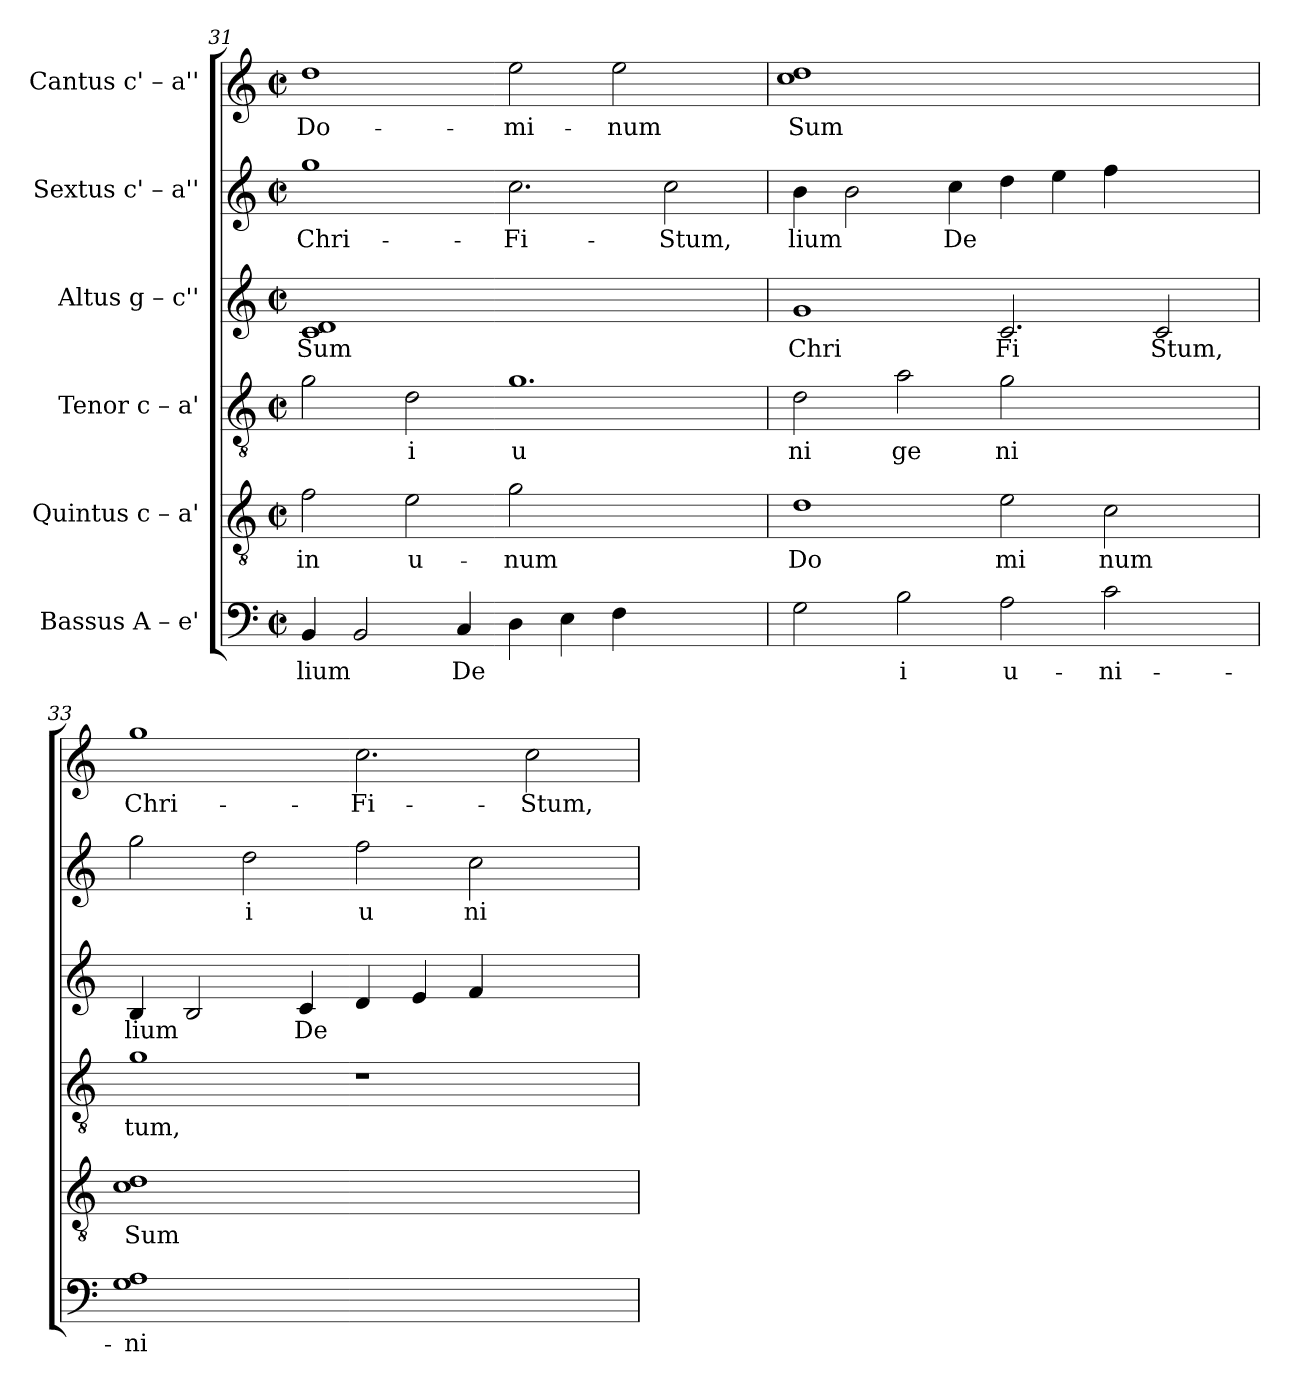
**kern	**text	**kern	**text	**kern	**text	**kern	**text	**kern	**text	**kern	**text
*part6	*part6	*part5	*part5	*part4	*part4	*part3	*part3	*part2	*part2	*part1	*part1
*staff6	*staff6	*staff5	*staff5	*staff4	*staff4	*staff3	*staff3	*staff2	*staff2	*staff1	*staff1
*I"Bassus  A – e'	*	*I"Quintus  c – a'	*	*I"Tenor  c – a'	*	*I"Altus  g – c''	*	*I"Sextus  c' – a''	*	*I"Cantus  c' – a''	*
*clefF4	*	*clefGv2	*	*clefGv2	*	*clefG2	*	*clefG2	*	*clefG2	*
*M2/2	*	*M2/2	*	*M2/2	*	*M2/2	*	*M2/2	*	*M2/2	*
*met(c|)	*	*met(c|)	*	*met(c|)	*	*met(c|)	*	*met(c|)	*	*met(c|)	*
=31	=31	=31	=31	=31	=31	=31	=31	=31	=31	=31	=31
!	!LO:LY:b	!	!LO:LY:b:cj	!	!	!	!LO:LY:b:cj	!	!LO:LY:b:cj	!	!LO:LY:b:cj
4BB/	lium	2f\	in	2g\	.	1d 1c	-Sum	1gg	Chri-	1dd	Do-
2BB/	.	.	.	.	.	.	.	.	.	.	.
!	!	!	!LO:LY:b:cj	!	!LO:LY:b:cj	!	!	!	!	!	!
.	.	2e\	u-	2d\	i	.	.	.	.	.	.
!	!LO:LY:b	!	!	!	!	!	!	!	!	!	!
4C/	De	.	.	.	.	.	.	.	.	.	.
!	!	!	!LO:LY:b:cj	!LO:N:vis=1.	!LO:LY:b:cj	!	!	!	!LO:LY:b:cj	!	!LO:LY:b:cj
4D\	.	2g\	-num	1g	u	1ryy	.	2.cc\	Fi-	2ee\	-mi-
4E\	.	.	.	.	.	.	.	.	.	.	.
!	!	!	!	!	!	!	!	!	!	!	!LO:LY:b:cj
4F\	.	2.ryy	.	.	.	.	.	.	.	2ee\	-num
!	!	!	!	!	!	!	!	!	!LO:LY:b:cj	!	!
2ryy	.	.	.	.	.	.	.	2cc\	-Stum,	.	.
.	.	.	.	4ryy	.	4ryy	.	.	.	4ryy	.
!!LO:LB:g=z
=32	=32	=32	=32	=32	=32	=32	=32	=32	=32	=32	=32
!	!	!	!LO:LY:b:cj	!	!LO:LY:b:cj	!	!LO:LY:b:cj	!	!LO:LY:b	!	!LO:LY:b:cj
2G\	.	1d	Do	2d\	ni	1g	Chri	4b\	-lium	1dd 1cc	-Sum
.	.	.	.	.	.	.	.	2b\	.	.	.
!	!LO:LY:b:cj	!	!	!	!LO:LY:b:cj	!	!	!	!	!	!
2B\	i	.	.	2a\	ge	.	.	.	.	.	.
!	!	!	!	!	!	!	!	!	!LO:LY:b	!	!
.	.	.	.	.	.	.	.	4cc\	De	.	.
!	!LO:LY:b:cj	!	!LO:LY:b:cj	!	!LO:LY:b:cj	!	!LO:LY:b:cj	!	!	!	!
2A\	u-	2e\	mi	2g\	ni	2.c/	Fi	4dd\	.	1ryy	.
.	.	.	.	.	.	.	.	4ee\	.	.	.
!	!LO:LY:b:cj	!	!LO:LY:b:cj	!	!	!	!	!	!	!	!
2c\	-ni-	2c\	num	2.ryy	.	.	.	4ff\	.	.	.
!	!	!	!	!	!	!	!LO:LY:b:cj	!	!	!	!
.	.	.	.	.	.	2c/	Stum,	2ryy	.	.	.
4ryy	.	4ryy	.	.	.	.	.	.	.	4ryy	.
=33	=33	=33	=33	=33	=33	=33	=33	=33	=33	=33	=33
!	!LO:LY:b:cj	!	!LO:LY:b:cj	!	!LO:LY:b:cj	!	!LO:LY:b	!	!	!	!LO:LY:b:cj
1G 1A	-ni-	1d 1c	Sum	1g	tum,	4B/	lium	2gg\	.	1gg	Chri-
.	.	.	.	.	.	2B/	.	.	.	.	.
!	!	!	!	!	!	!	!	!	!LO:LY:b:cj	!	!
.	.	.	.	.	.	.	.	2dd\	i	.	.
!	!	!	!	!	!	!	!LO:LY:b	!	!	!	!
.	.	.	.	.	.	4c/	De	.	.	.	.
!	!	!	!	!	!	!	!	!	!LO:LY:b:cj	!	!LO:LY:b:cj
1ryy	.	1ryy	.	1r	.	4d/	.	2ff\	u	2.cc\	Fi-
.	.	.	.	.	.	4e/	.	.	.	.	.
!	!	!	!	!	!	!	!	!	!LO:LY:b:cj	!	!
.	.	.	.	.	.	4f/	.	2cc\	ni	.	.
!	!	!	!	!	!	!	!	!	!	!	!LO:LY:b:cj
.	.	.	.	.	.	2ryy	.	.	.	2cc\	-Stum,
4ryy	.	4ryy	.	4ryy	.	.	.	4ryy	.	.	.
=	=	=	=	=	=	=	=	=	=	=	=
*-	*-	*-	*-	*-	*-	*-	*-	*-	*-	*-	*-
